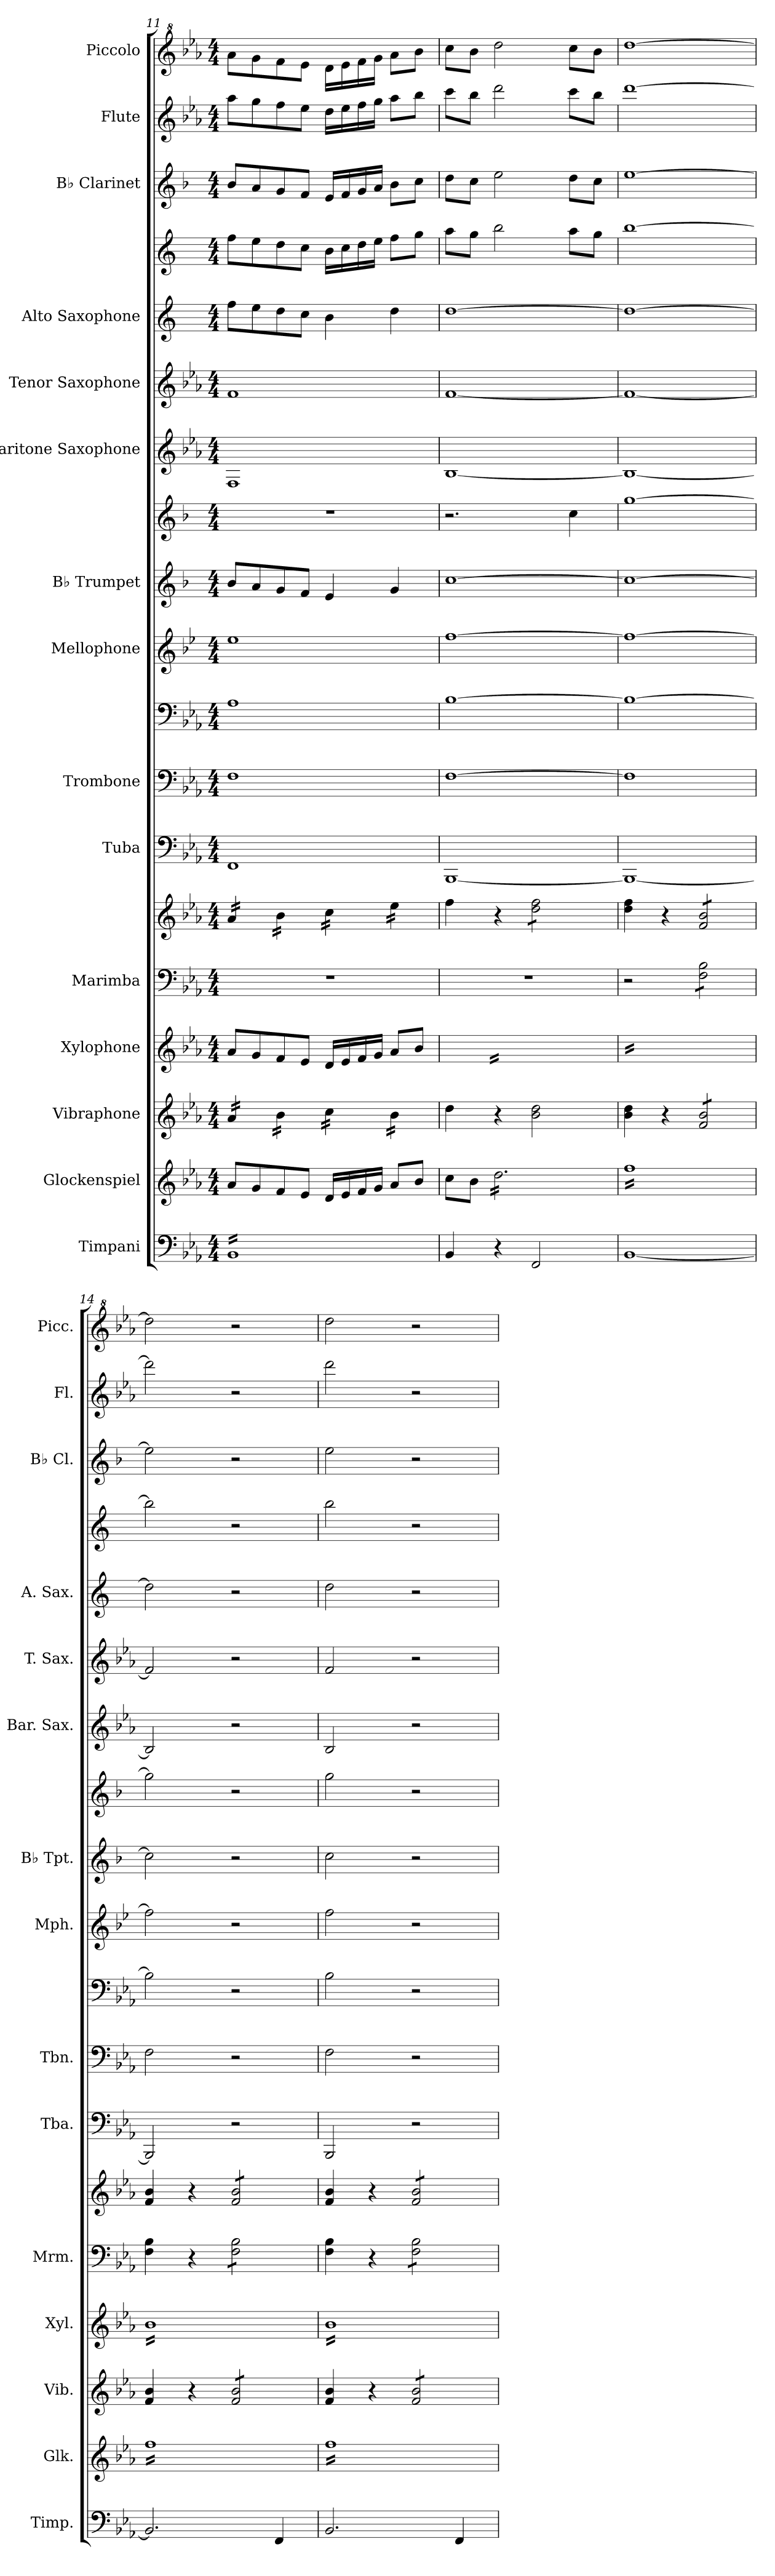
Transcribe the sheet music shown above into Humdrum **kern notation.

**kern	**kern	**kern	**kern	**kern	**kern	**kern	**kern	**kern	**kern	**kern	**kern	**kern	**kern	**kern	**kern	**kern	**kern	**kern
*part15	*part14	*part13	*part12	*part11	*part11	*part10	*part9	*part9	*part8	*part7	*part7	*part6	*part5	*part4	*part4	*part3	*part2	*part1
*staff19	*staff18	*staff17	*staff16	*staff15	*staff14	*staff13	*staff12	*staff11	*staff10	*staff9	*staff8	*staff7	*staff6	*staff5	*staff4	*staff3	*staff2	*staff1
*I"Timpani	*I"Glockenspiel	*I"Vibraphone	*I"Xylophone	*I"Marimba	*	*I"Tuba	*I"Trombone	*	*I"Mellophone	*I"B♭ Trumpet	*	*I"Baritone Saxophone	*I"Tenor Saxophone	*I"Alto Saxophone	*	*I"B♭ Clarinet	*I"Flute	*I"Piccolo
*I'Timp.	*I'Glk.	*I'Vib.	*I'Xyl.	*I'Mrm.	*	*I'Tba.	*I'Tbn.	*	*I'Mph.	*I'B♭ Tpt.	*	*I'Bar. Sax.	*I'T. Sax.	*I'A. Sax.	*	*I'B♭ Cl.	*I'Fl.	*I'Picc.
*clefF4	*clefG2	*clefG2	*clefG2	*clefF4	*clefG2	*clefF4	*clefF4	*clefF4	*clefG2	*clefG2	*clefG2	*clefG2	*clefG2	*clefG2	*clefG2	*clefG2	*clefG2	*clefG^2
*	*ITrd-14c-24	*	*ITrd-7c-12	*	*	*	*	*	*ITrd4c7	*ITrd1c2	*ITrd1c2	*ITrd12c21	*ITrd8c14	*ITrd5c9	*ITrd5c9	*ITrd1c2	*	*ITrd-7c-12
*k[b-e-a-]	*k[b-e-a-]	*k[b-e-a-]	*k[b-e-a-]	*k[b-e-a-]	*k[b-e-a-]	*k[b-e-a-]	*k[b-e-a-]	*k[b-e-a-]	*k[b-e-a-]	*k[b-e-a-]	*k[b-e-a-]	*k[b-e-a-]	*k[b-e-a-]	*k[b-e-a-]	*k[b-e-a-]	*k[b-e-a-]	*k[b-e-a-]	*k[b-e-a-]
*M4/4	*M4/4	*M4/4	*M4/4	*M4/4	*M4/4	*M4/4	*M4/4	*M4/4	*M4/4	*M4/4	*M4/4	*M4/4	*M4/4	*M4/4	*M4/4	*M4/4	*M4/4	*M4/4
=11	=11	=11	=11	=11	=11	=11	=11	=11	=11	=11	=11	=11	=11	=11	=11	=11	=11	=11
*tremolo	*	*	*	*	*	*	*	*	*	*	*	*	*	*	*	*	*	*
*	*	*tremolo	*	*	*	*	*	*	*	*	*	*	*	*	*	*	*	*
*	*	*	*	*	*tremolo	*	*	*	*	*	*	*	*	*	*	*	*	*
16BB-LL	8aaa-/L	16a-/LL	8aa-/L	1r	16a-/LL	1FF	1F	1A-	1a-	8a-/L	1r	1FF	1F	8a-\L	8a-\L	8a-/L	8aa-\L	8aaa-\L
16BB-	.	16a-/	.	.	16a-/	.	.	.	.	.	.	.	.	.	.	.	.	.
16BB-	8ggg/	16a-/	8gg/	.	16a-/	.	.	.	.	8g/	.	.	.	8g\	8g\	8g/	8gg\	8ggg\
16BB-	.	16a-/JJ	.	.	16a-/JJ	.	.	.	.	.	.	.	.	.	.	.	.	.
16BB-	8fff/	16b-\LL	8ff/	.	16b-\LL	.	.	.	.	8f/	.	.	.	8f\	8f\	8f/	8ff\	8fff\
16BB-	.	16b-\	.	.	16b-\	.	.	.	.	.	.	.	.	.	.	.	.	.
16BB-	8eee-/J	16b-\	8ee-/J	.	16b-\	.	.	.	.	8e-/J	.	.	.	8e-\J	8e-\J	8e-/J	8ee-\J	8eee-\J
16BB-	.	16b-\JJ	.	.	16b-\JJ	.	.	.	.	.	.	.	.	.	.	.	.	.
16BB-	16ddd/LL	16cc\LL	16dd/LL	.	16cc\LL	.	.	.	.	4d/	.	.	.	4d\	16d\LL	16d/LL	16dd\LL	16ddd\LL
16BB-	16eee-/	16cc\	16ee-/	.	16cc\	.	.	.	.	.	.	.	.	.	16e-\	16e-/	16ee-\	16eee-\
16BB-	16fff/	16cc\	16ff/	.	16cc\	.	.	.	.	.	.	.	.	.	16f\	16f/	16ff\	16fff\
16BB-	16ggg/JJ	16cc\JJ	16gg/JJ	.	16cc\JJ	.	.	.	.	.	.	.	.	.	16g\JJ	16g/JJ	16gg\JJ	16ggg\JJ
16BB-	8aaa-/L	16b-\LL	8aa-/L	.	16ee-\LL	.	.	.	.	4f/	.	.	.	4f\	8a-\L	8a-\L	8aa-\L	8aaa-\L
16BB-	.	16b-\	.	.	16ee-\	.	.	.	.	.	.	.	.	.	.	.	.	.
16BB-	8bbb-/J	16b-\	8bb-/J	.	16ee-\	.	.	.	.	.	.	.	.	.	8b-\J	8b-\J	8bb-\J	8bbb-\J
16BB-JJ	.	16b-\JJ	.	.	16ee-\JJ	.	.	.	.	.	.	.	.	.	.	.	.	.
*	*	*	*	*	*Xtremolo	*	*	*	*	*	*	*	*	*	*	*	*	*
*	*	*Xtremolo	*	*	*	*	*	*	*	*	*	*	*	*	*	*	*	*
*Xtremolo	*	*	*	*	*	*	*	*	*	*	*	*	*	*	*	*	*	*
=12	=12	=12	=12	=12	=12	=12	=12	=12	=12	=12	=12	=12	=12	=12	=12	=12	=12	=12
4BB-/	8cccc\L	4dd\	8ccc\Lyy	1r	4ff\	[1BBB-	[1F	[1B-	[1b-	[1b-	2.r	[1BB-	[1F	[1f	8cc\L	8cc\L	8ccc\L	8cccc\L
.	8bbb-\J	.	8bb-\Jyy	.	.	.	.	.	.	.	.	.	.	.	8b-\J	8b-\J	8bb-\J	8bbb-\J
*	*tremolo	*	*	*	*	*	*	*	*	*	*	*	*	*	*	*	*	*
*	*	*	*tremolo	*	*	*	*	*	*	*	*	*	*	*	*	*	*	*
4r	16dddd\LL	4r	16ff/yyLL	.	4r	.	.	.	.	.	.	.	.	.	2dd\	2dd\	2ddd\	2dddd\
.	16dddd\	.	16ff/yy	.	.	.	.	.	.	.	.	.	.	.	.	.	.	.
.	16dddd\	.	16ff/yy	.	.	.	.	.	.	.	.	.	.	.	.	.	.	.
.	16dddd\	.	16ff/yy	.	.	.	.	.	.	.	.	.	.	.	.	.	.	.
*	*	*	*	*	*tremolo	*	*	*	*	*	*	*	*	*	*	*	*	*
2FF/	16dddd\	2b-\ 2dd\	16ff/yy	.	8dd\ 8ff\L	.	.	.	.	.	.	.	.	.	.	.	.	.
.	16dddd\	.	16ff/yy	.	.	.	.	.	.	.	.	.	.	.	.	.	.	.
.	16dddd\	.	16ff/yy	.	8dd\ 8ff\	.	.	.	.	.	.	.	.	.	.	.	.	.
.	16dddd\	.	16ff/yy	.	.	.	.	.	.	.	.	.	.	.	.	.	.	.
.	16dddd\	.	16ff/yy	.	8dd\ 8ff\	.	.	.	.	.	4b-\	.	.	.	8cc\L	8cc\L	8ccc\L	8cccc\L
.	16dddd\	.	16ff/yy	.	.	.	.	.	.	.	.	.	.	.	.	.	.	.
.	16dddd\	.	16ff/yy	.	8dd\ 8ff\J	.	.	.	.	.	.	.	.	.	8b-\J	8b-\J	8bb-\J	8bbb-\J
*	*	*	*	*	*Xtremolo	*	*	*	*	*	*	*	*	*	*	*	*	*
.	16dddd\JJ	.	16ff/yyJJ	.	.	.	.	.	.	.	.	.	.	.	.	.	.	.
=13	=13	=13	=13	=13	=13	=13	=13	=13	=13	=13	=13	=13	=13	=13	=13	=13	=13	=13
[1BB-	16ffffLL	4b-\ 4dd\	16bb-yyLL	2r	4dd\ 4ff\	1BBB-_	1F]	1B-_	1b-_	1b-_	[1ff	1BB-_	1F_	1f_	[1dd	[1dd	[1ddd	[1dddd
.	16ffff	.	16bb-yy	.	.	.	.	.	.	.	.	.	.	.	.	.	.	.
.	16ffff	.	16bb-yy	.	.	.	.	.	.	.	.	.	.	.	.	.	.	.
.	16ffff	.	16bb-yy	.	.	.	.	.	.	.	.	.	.	.	.	.	.	.
.	16ffff	4r	16bb-yy	.	4r	.	.	.	.	.	.	.	.	.	.	.	.	.
.	16ffff	.	16bb-yy	.	.	.	.	.	.	.	.	.	.	.	.	.	.	.
.	16ffff	.	16bb-yy	.	.	.	.	.	.	.	.	.	.	.	.	.	.	.
.	16ffff	.	16bb-yy	.	.	.	.	.	.	.	.	.	.	.	.	.	.	.
*	*	*tremolo	*	*	*	*	*	*	*	*	*	*	*	*	*	*	*	*
*	*	*	*	*tremolo	*	*	*	*	*	*	*	*	*	*	*	*	*	*
*	*	*	*	*	*tremolo	*	*	*	*	*	*	*	*	*	*	*	*	*
.	16ffff	8f/ 8b-/L	16bb-yy	8F\ 8B-\L	8f/ 8b-/L	.	.	.	.	.	.	.	.	.	.	.	.	.
.	16ffff	.	16bb-yy	.	.	.	.	.	.	.	.	.	.	.	.	.	.	.
.	16ffff	8f/ 8b-/	16bb-yy	8F\ 8B-\	8f/ 8b-/	.	.	.	.	.	.	.	.	.	.	.	.	.
.	16ffff	.	16bb-yy	.	.	.	.	.	.	.	.	.	.	.	.	.	.	.
.	16ffff	8f/ 8b-/	16bb-yy	8F\ 8B-\	8f/ 8b-/	.	.	.	.	.	.	.	.	.	.	.	.	.
.	16ffff	.	16bb-yy	.	.	.	.	.	.	.	.	.	.	.	.	.	.	.
.	16ffff	8f/ 8b-/J	16bb-yy	8F\ 8B-\J	8f/ 8b-/J	.	.	.	.	.	.	.	.	.	.	.	.	.
*	*	*	*	*	*Xtremolo	*	*	*	*	*	*	*	*	*	*	*	*	*
*	*	*	*	*Xtremolo	*	*	*	*	*	*	*	*	*	*	*	*	*	*
*	*	*Xtremolo	*	*	*	*	*	*	*	*	*	*	*	*	*	*	*	*
.	16ffffJJ	.	16bb-yyJJ	.	.	.	.	.	.	.	.	.	.	.	.	.	.	.
=14	=14	=14	=14	=14	=14	=14	=14	=14	=14	=14	=14	=14	=14	=14	=14	=14	=14	=14
*	*	*	*	*	*	*	*	*	*	*	*	*	*	*	*	*	*	*MM144
2.BB-/]	16ffffLL	4f/ 4b-/	16bb-LL	4F\ 4B-\	4f/ 4b-/	2BBB-/]	2F\	2B-\]	2b-\]	2b-\]	2ff\]	2BB-/]	2F/]	2f\]	2dd\]	2dd\]	2ddd\]	2dddd\]
.	16ffff	.	16bb-	.	.	.	.	.	.	.	.	.	.	.	.	.	.	.
.	16ffff	.	16bb-	.	.	.	.	.	.	.	.	.	.	.	.	.	.	.
.	16ffff	.	16bb-	.	.	.	.	.	.	.	.	.	.	.	.	.	.	.
.	16ffff	4r	16bb-	4r	4r	.	.	.	.	.	.	.	.	.	.	.	.	.
.	16ffff	.	16bb-	.	.	.	.	.	.	.	.	.	.	.	.	.	.	.
.	16ffff	.	16bb-	.	.	.	.	.	.	.	.	.	.	.	.	.	.	.
.	16ffff	.	16bb-	.	.	.	.	.	.	.	.	.	.	.	.	.	.	.
*	*	*tremolo	*	*	*	*	*	*	*	*	*	*	*	*	*	*	*	*
*	*	*	*	*tremolo	*	*	*	*	*	*	*	*	*	*	*	*	*	*
*	*	*	*	*	*tremolo	*	*	*	*	*	*	*	*	*	*	*	*	*
.	16ffff	8f/ 8b-/L	16bb-	8F\ 8B-\L	8f/ 8b-/L	2r	2r	2r	2r	2r	2r	2r	2r	2r	2r	2r	2r	2r
.	16ffff	.	16bb-	.	.	.	.	.	.	.	.	.	.	.	.	.	.	.
.	16ffff	8f/ 8b-/	16bb-	8F\ 8B-\	8f/ 8b-/	.	.	.	.	.	.	.	.	.	.	.	.	.
.	16ffff	.	16bb-	.	.	.	.	.	.	.	.	.	.	.	.	.	.	.
4FF/	16ffff	8f/ 8b-/	16bb-	8F\ 8B-\	8f/ 8b-/	.	.	.	.	.	.	.	.	.	.	.	.	.
.	16ffff	.	16bb-	.	.	.	.	.	.	.	.	.	.	.	.	.	.	.
.	16ffff	8f/ 8b-/J	16bb-	8F\ 8B-\J	8f/ 8b-/J	.	.	.	.	.	.	.	.	.	.	.	.	.
*	*	*	*	*	*Xtremolo	*	*	*	*	*	*	*	*	*	*	*	*	*
*	*	*	*	*Xtremolo	*	*	*	*	*	*	*	*	*	*	*	*	*	*
*	*	*Xtremolo	*	*	*	*	*	*	*	*	*	*	*	*	*	*	*	*
.	16ffffJJ	.	16bb-JJ	.	.	.	.	.	.	.	.	.	.	.	.	.	.	.
=15	=15	=15	=15	=15	=15	=15	=15	=15	=15	=15	=15	=15	=15	=15	=15	=15	=15	=15
2.BB-/	16ffffLL	4f/ 4b-/	16bb-LL	4F\ 4B-\	4f/ 4b-/	2BBB-/	2F\	2B-\	2b-\	2b-\	2ff\	2BB-/	2F/	2f\	2dd\	2dd\	2ddd\	2dddd\
.	16ffff	.	16bb-	.	.	.	.	.	.	.	.	.	.	.	.	.	.	.
.	16ffff	.	16bb-	.	.	.	.	.	.	.	.	.	.	.	.	.	.	.
.	16ffff	.	16bb-	.	.	.	.	.	.	.	.	.	.	.	.	.	.	.
.	16ffff	4r	16bb-	4r	4r	.	.	.	.	.	.	.	.	.	.	.	.	.
.	16ffff	.	16bb-	.	.	.	.	.	.	.	.	.	.	.	.	.	.	.
.	16ffff	.	16bb-	.	.	.	.	.	.	.	.	.	.	.	.	.	.	.
.	16ffff	.	16bb-	.	.	.	.	.	.	.	.	.	.	.	.	.	.	.
*	*	*tremolo	*	*	*	*	*	*	*	*	*	*	*	*	*	*	*	*
*	*	*	*	*tremolo	*	*	*	*	*	*	*	*	*	*	*	*	*	*
*	*	*	*	*	*tremolo	*	*	*	*	*	*	*	*	*	*	*	*	*
.	16ffff	8f/ 8b-/L	16bb-	8F\ 8B-\L	8f/ 8b-/L	2r	2r	2r	2r	2r	2r	2r	2r	2r	2r	2r	2r	2r
.	16ffff	.	16bb-	.	.	.	.	.	.	.	.	.	.	.	.	.	.	.
.	16ffff	8f/ 8b-/	16bb-	8F\ 8B-\	8f/ 8b-/	.	.	.	.	.	.	.	.	.	.	.	.	.
.	16ffff	.	16bb-	.	.	.	.	.	.	.	.	.	.	.	.	.	.	.
4FF/	16ffff	8f/ 8b-/	16bb-	8F\ 8B-\	8f/ 8b-/	.	.	.	.	.	.	.	.	.	.	.	.	.
.	16ffff	.	16bb-	.	.	.	.	.	.	.	.	.	.	.	.	.	.	.
.	16ffff	8f/ 8b-/J	16bb-	8F\ 8B-\J	8f/ 8b-/J	.	.	.	.	.	.	.	.	.	.	.	.	.
*	*	*	*	*	*Xtremolo	*	*	*	*	*	*	*	*	*	*	*	*	*
*	*	*	*	*Xtremolo	*	*	*	*	*	*	*	*	*	*	*	*	*	*
*	*	*Xtremolo	*	*	*	*	*	*	*	*	*	*	*	*	*	*	*	*
.	16ffffJJ	.	16bb-JJ	.	.	.	.	.	.	.	.	.	.	.	.	.	.	.
*	*	*	*Xtremolo	*	*	*	*	*	*	*	*	*	*	*	*	*	*	*
*	*Xtremolo	*	*	*	*	*	*	*	*	*	*	*	*	*	*	*	*	*
=	=	=	=	=	=	=	=	=	=	=	=	=	=	=	=	=	=	=
*-	*-	*-	*-	*-	*-	*-	*-	*-	*-	*-	*-	*-	*-	*-	*-	*-	*-	*-
